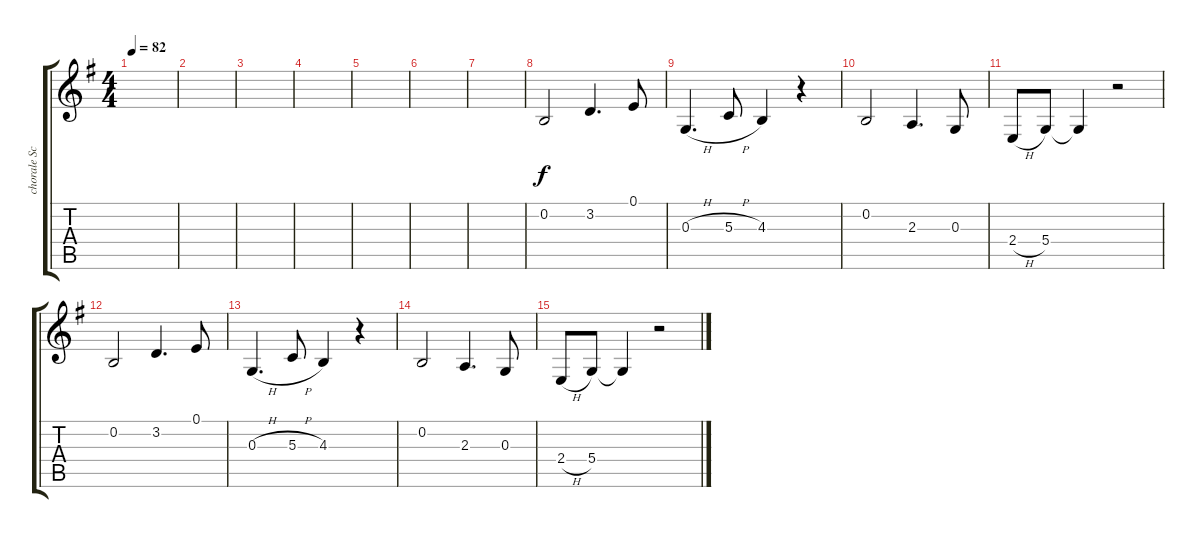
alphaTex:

\track ("chorale Scala (choeurs)" "chorale Sc") {instrument choiraahs}
\staff {score tabs}
\tuning (E4 B3 G3 D3 A2 E2) {hide}
\ts (4 4)
\tempo 82
\clef g2
\ks g
|
|
|
|
|
|
|
0.2.2 3.2.4{d} 0.1.8 |
0.3{h}.4{d} 5.3{h}.8 4.3.4 r.4 |
0.2.2 2.3.4{d} 0.3.8 |
2.4{h}.8 5.4.8 5.4{t}.4 r.2 |
0.2.2 3.2.4{d} 0.1.8 |
0.3{h}.4{d} 5.3{h}.8 4.3.4 r.4 |
0.2.2 2.3.4{d} 0.3.8 |
2.4{h}.8 5.4.8 5.4{t}.4 r.2
